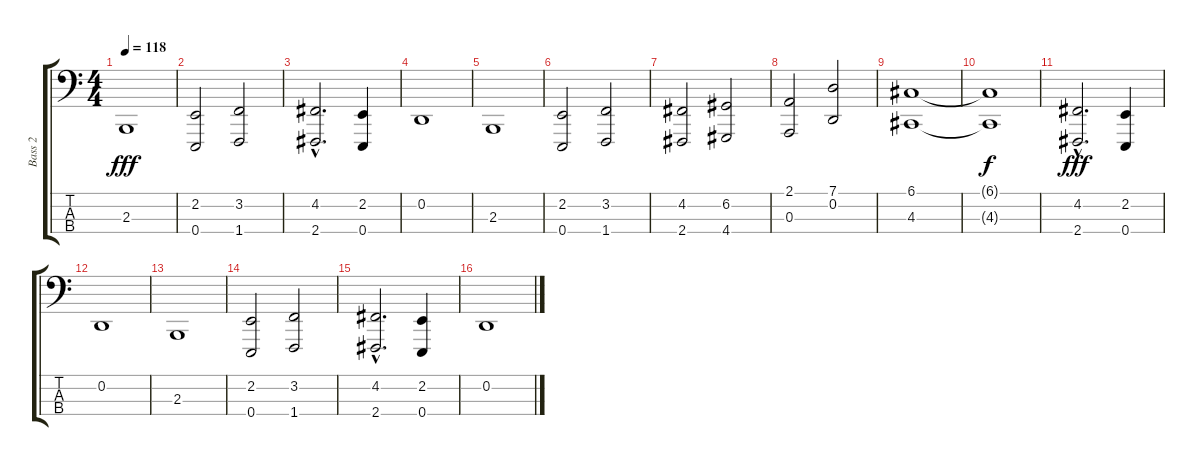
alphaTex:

\track ("Bass 2" "Bass 2") {instrument pad3polysynth}
\staff {score tabs}
\tuning (G2 D2 A1 E1) {hide}
\ts (4 4)
\tempo 118
\clef f4
\ks c
2.3.1{dy fff} |
(2.2 0.4).2 (3.2 1.4).2 |
(4.2{hac} 2.4{hac}).2{d} (2.2 0.4).4 |
0.2.1 |
2.3.1 |
(2.2 0.4).2 (3.2 1.4).2 |
(4.2 2.4).2 (6.2 4.4).2 |
(2.1 0.3).2 (7.1 0.2).2 |
(6.1 4.3).1 |
(6.1{t} 4.3{t}).1{dy f} |
(4.2{hac} 2.4{hac}).2{d dy fff} (2.2 0.4).4 |
0.2.1 |
2.3.1 |
(2.2 0.4).2 (3.2 1.4).2 |
(4.2{hac} 2.4{hac}).2{d} (2.2 0.4).4 |
0.2.1
